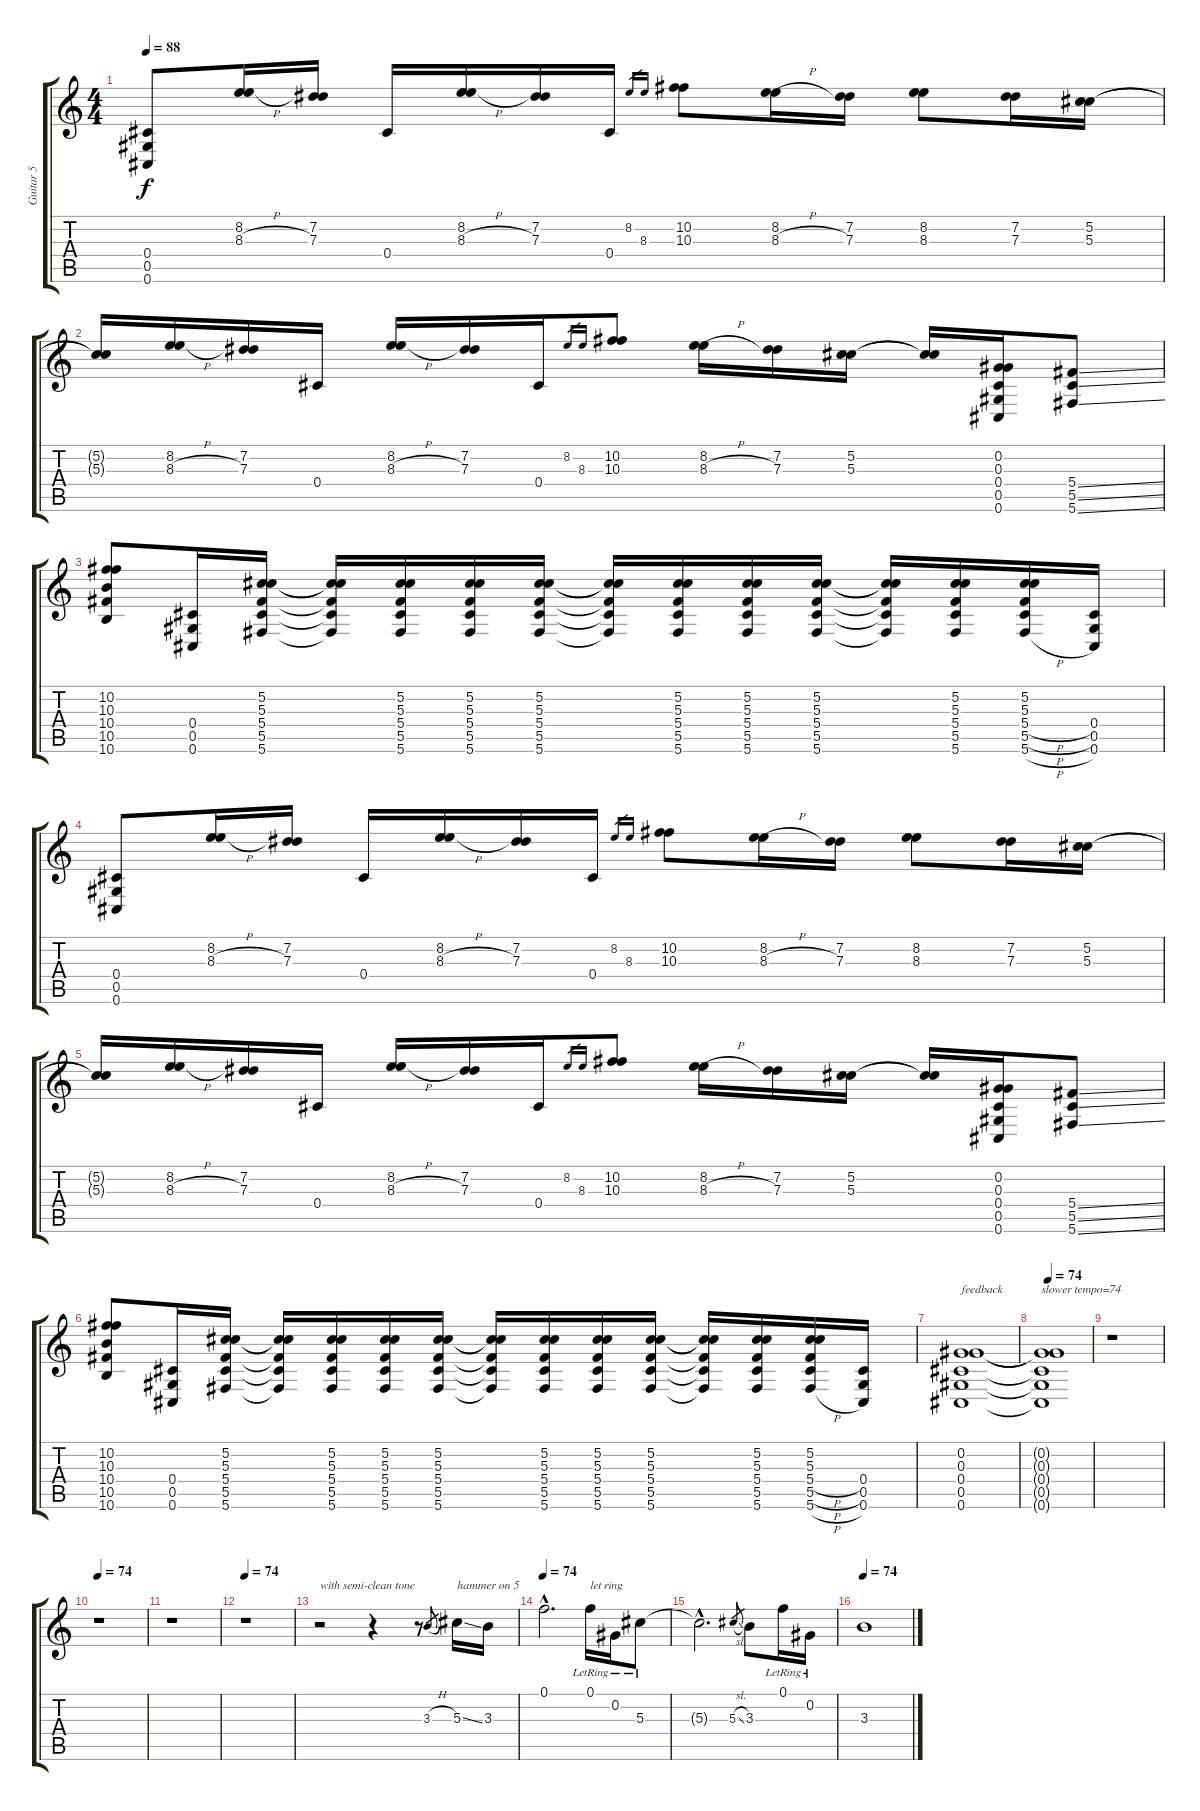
\track ("Guitar 5" "Guitar 5") {instrument overdrivenguitar}
\staff {score tabs}
\tuning (F4 Ab3 Ab3 Db3 Ab2 Db2) {hide}
\ts (4 4)
\tempo 88
\clef g2
\ks c
(0.4 0.5 0.6).8{dy f} (8.2{h} 8.3{h}).16 (7.2 7.3).16 0.4.16 (8.2{h} 8.3{h}).16 (7.2 7.3).16 0.4.16 8.2.16{gr} 8.3.16{gr} (10.2 10.3).8 (8.2{h} 8.3{h}).16 (7.2 7.3).16 (8.2 8.3).8 (7.2 7.3).16 (5.2 5.3).16 |
(5.2{t} 5.3{t}).16 (8.2{h} 8.3{h}).16 (7.2 7.3).16 0.4.16 (8.2{h} 8.3{h}).16 (7.2 7.3).16 0.4.16 8.2.16{gr} 8.3.16{gr} (10.2 10.3).8 (8.2{h} 8.3{h}).16 (7.2 7.3).16 (5.2 5.3).16 (5.2{t} 5.3{t}).16 (0.2 0.3 0.4 0.5 0.6).16 (5.4{ss} 5.5{ss} 5.6{ss}).8 |
(10.2 10.3 10.4 10.5 10.6).8 (0.4 0.5 0.6).16 (5.2 5.3 5.4 5.5 5.6).16 (5.2{t} 5.3{t} 5.4{t} 5.5{t} 5.6{t}).16 (5.2 5.3 5.4 5.5 5.6).16 (5.2 5.3 5.4 5.5 5.6).16 (5.2 5.3 5.4 5.5 5.6).16 (5.2{t} 5.3{t} 5.4{t} 5.5{t} 5.6{t}).16 (5.2 5.3 5.4 5.5 5.6).16 (5.2 5.3 5.4 5.5 5.6).16 (5.2 5.3 5.4 5.5 5.6).16 (5.2{t} 5.3{t} 5.4{t} 5.5{t} 5.6{t}).16 (5.2 5.3 5.4 5.5 5.6).16 (5.2 5.3 5.4{h} 5.5{h} 5.6{h}).16 (0.4 0.5 0.6).16 |
(0.4 0.5 0.6).8 (8.2{h} 8.3{h}).16 (7.2 7.3).16 0.4.16 (8.2{h} 8.3{h}).16 (7.2 7.3).16 0.4.16 8.2.16{gr} 8.3.16{gr} (10.2 10.3).8 (8.2{h} 8.3{h}).16 (7.2 7.3).16 (8.2 8.3).8 (7.2 7.3).16 (5.2 5.3).16 |
(5.2{t} 5.3{t}).16 (8.2{h} 8.3{h}).16 (7.2 7.3).16 0.4.16 (8.2{h} 8.3{h}).16 (7.2 7.3).16 0.4.16 8.2.16{gr} 8.3.16{gr} (10.2 10.3).8 (8.2{h} 8.3{h}).16 (7.2 7.3).16 (5.2 5.3).16 (5.2{t} 5.3{t}).16 (0.2 0.3 0.4 0.5 0.6).16 (5.4{ss} 5.5{ss} 5.6{ss}).8 |
(10.2 10.3 10.4 10.5 10.6).8 (0.4 0.5 0.6).16 (5.2 5.3 5.4 5.5 5.6).16 (5.2{t} 5.3{t} 5.4{t} 5.5{t} 5.6{t}).16 (5.2 5.3 5.4 5.5 5.6).16 (5.2 5.3 5.4 5.5 5.6).16 (5.2 5.3 5.4 5.5 5.6).16 (5.2{t} 5.3{t} 5.4{t} 5.5{t} 5.6{t}).16 (5.2 5.3 5.4 5.5 5.6).16 (5.2 5.3 5.4 5.5 5.6).16 (5.2 5.3 5.4 5.5 5.6).16 (5.2{t} 5.3{t} 5.4{t} 5.5{t} 5.6{t}).16 (5.2 5.3 5.4 5.5 5.6).16 (5.2 5.3 5.4{h} 5.5{h} 5.6{h}).16 (0.4 0.5 0.6).16 |
(0.2 0.3 0.4 0.5 0.6).1{txt "feedback"} |
\tempo 74
(0.2{t} 0.3{t} 0.4{t} 0.5{t} 0.6{t}).1{txt "slower tempo=74"} |
r.1 |
\tempo 74
r.1 |
r.1 |
\tempo 74
r.1 |
r.2{txt "with semi-clean tone"} r.4 r.8 3.3{h}.8{gr} 5.3{ss}.16{txt "hammer on 5" instrument electricguitarclean} 3.3.16 |
\tempo 74
0.1{hac}.2{d instrument electricguitarclean} 0.1{lr}.16{txt "let ring"} 0.2{lr}.16 5.3{lr}.8 |
5.3{hac t}.2{d} 5.3{sl}.8{gr} 3.3.8{instrument electricguitarclean} 0.1{lr}.16 0.2{lr}.16 |
\tempo 74
3.3.1
